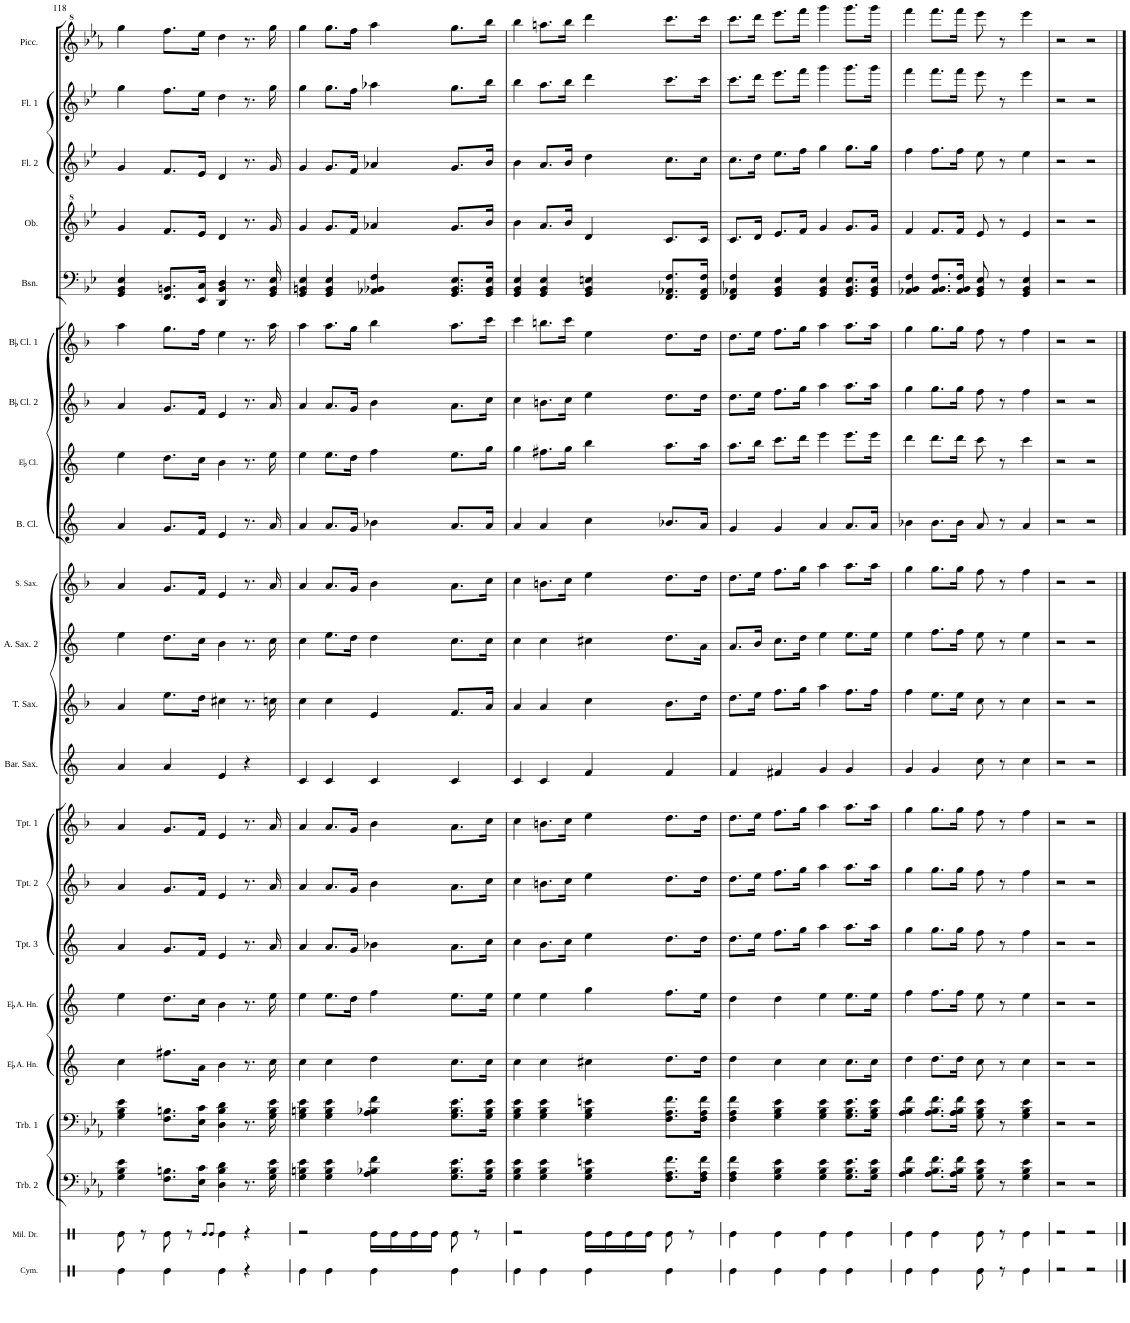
**kern	**kern	**kern	**kern	**kern	**kern	**kern	**kern	**kern	**kern	**kern	**kern	**kern	**kern	**kern	**kern	**kern	**kern	**kern	**kern	**kern	**kern
*part22	*part21	*part20	*part19	*part18	*part17	*part16	*part15	*part14	*part13	*part12	*part11	*part10	*part9	*part8	*part7	*part6	*part5	*part4	*part3	*part2	*part1
*staff22	*staff21	*staff20	*staff19	*staff18	*staff17	*staff16	*staff15	*staff14	*staff13	*staff12	*staff11	*staff10	*staff9	*staff8	*staff7	*staff6	*staff5	*staff4	*staff3	*staff2	*staff1
*I"Cymbal	*I"Military Drum	*I"Trombone 2	*I"Trombone 1	*I"EaccidentalFlat Alto Horn	*I"EaccidentalFlat Alto Horn	*I"BaccidentalFlat Trumpet 3	*I"BaccidentalFlat Trumpet 2	*I"BaccidentalFlat Trumpet 1	*I"Baritone Saxophone	*I"Tenor Saxophone	*I"Alto Saxophone 2	*I"Soprano Saxophone	*I"Bass Clarinet	*I"EaccidentalFlat Clarinet	*I"BaccidentalFlat Clarinet 2	*I"BaccidentalFlat Clarinet 1	*I"Bassoon	*I"Oboe	*I"Flute 2	*I"Flute 1	*I"Piccolo
*I'Cym.	*I'Mil. Dr.	*I'Trb. 2	*I'Trb. 1	*I'EaccidentalFlat A. Hn.	*I'EaccidentalFlat A. Hn.	*I'Tpt. 3	*I'Tpt. 2	*I'Tpt. 1	*I'Bar. Sax.	*I'T. Sax.	*I'A. Sax. 2	*I'S. Sax.	*I'B. Cl.	*I'EaccidentalFlat Cl.	*I'BaccidentalFlat Cl. 2	*I'BaccidentalFlat Cl. 1	*I'Bsn.	*I'Ob.	*I'Fl. 2	*I'Fl. 1	*I'Picc.
!!LO:PB:g=z
*clefX	*clefX	*clefF4	*clefF4	*clefG2	*clefG2	*clefG2	*clefG2	*clefG2	*clefG2	*clefG2	*clefG2	*clefG2	*clefG2	*clefG2	*clefG2	*clefG2	*clefF4	*clefG^2	*clefG2	*clefG2	*clefG^2
*	*	*	*	*Trd5c9	*Trd5c9	*Trd1c2	*Trd1c2	*Trd1c2	*Trd12c21	*Trd8c14	*Trd5c9	*Trd1c2	*Trd8c14	*Trd-2c-3	*Trd1c2	*Trd1c2	*	*	*	*	*Trd-7c-12
*k[]	*k[]	*k[b-e-a-]	*k[b-e-a-]	*k[]	*k[]	*k[]	*k[b-]	*k[b-]	*k[]	*k[b-]	*k[]	*k[b-]	*k[]	*k[]	*k[b-]	*k[b-]	*k[b-e-]	*k[b-e-]	*k[b-e-]	*k[b-e-]	*k[b-e-a-]
*M4/4	*M4/4	*M4/4	*M4/4	*M4/4	*M4/4	*M4/4	*M4/4	*M4/4	*M4/4	*M4/4	*M4/4	*M4/4	*M4/4	*M4/4	*M4/4	*M4/4	*M4/4	*M4/4	*M4/4	*M4/4	*M4/4
=118	=118	=118	=118	=118	=118	=118	=118	=118	=118	=118	=118	=118	=118	=118	=118	=118	=118	=118	=118	=118	=118
4Re\	8Re\	4G\ 4B-\ 4e-\	4G\ 4B-\ 4e-\	4cc\	4ee\	4a/	4a/	4a/	4a/	4a/	4ee\	4a/	4a/	4ee\	4a/	4aa\	4GG/ 4BB-/ 4E-/	4gg/	4g/	4gg\	4ggg\
.	8r	.	.	.	.	.	.	.	.	.	.	.	.	.	.	.	.	.	.	.	.
4Re\	8Re\	8.F\ 8.Bn\L	8.F\ 8.Bn\L	8.ff#X\L	8.dd\L	8.g/L	8.g/L	8.g/L	4a/	8.ee\L	8.dd\L	8.g/L	8.g/L	8.dd\L	8.g/L	8.gg\L	8.FF/ 8.BBn/L	8.ff/L	8.f/L	8.ff\L	8.fff\L
.	8r	.	.	.	.	.	.	.	.	.	.	.	.	.	.	.	.	.	.	.	.
.	.	16E-\ 16c\Jk	16E-\ 16c\Jk	16a\Jk	16cc\Jk	16f/Jk	16f/Jk	16f/Jk	.	16dd\Jk	16cc\Jk	16f/Jk	16f/Jk	16cc\Jk	16f/Jk	16ff\Jk	16EE-/ 16C/Jk	16ee-/Jk	16e-/Jk	16ee-\Jk	16eee-\Jk
.	8qRe/L	.	.	.	.	.	.	.	.	.	.	.	.	.	.	.	.	.	.	.	.
.	8qRe/J	.	.	.	.	.	.	.	.	.	.	.	.	.	.	.	.	.	.	.	.
4Re\	4Re\	4D\ 4B\ 4d\	4D\ 4B\ 4d\	4b\	4b\	4e/	4e/	4e/	4e/	4cc#X\	4b\	4e/	4e/	4b\	4e/	4ee\	4DD/ 4BB/ 4D/	4dd/	4d/	4dd\	4ddd\
4r	4r	8.r	8.r	8.r	8.r	8.r	8.r	8.r	4r	8.r	8.r	8.r	8.r	8.r	8.r	8.r	8.r	8.r	8.r	8.r	8.r
.	.	16G\ 16B\ 16e-\	16G\ 16B\ 16e-\	16cc\	16ee\	16a/	16a/	16a/	.	16ccn\	16cc\	16a/	16a/	16ee\	16a/	16aa\	16GG/ 16BB/ 16E-/	16gg/	16g/	16gg\	16ggg\
=119	=119	=119	=119	=119	=119	=119	=119	=119	=119	=119	=119	=119	=119	=119	=119	=119	=119	=119	=119	=119	=119
4Re\	2r	4G\ 4Bn\ 4e-\	4G\ 4Bn\ 4e-\	4cc\	4ee\	4a/	4a/	4a/	4c/	4cc\	4cc\	4a/	4a/	4ee\	4a/	4aa\	4GG/ 4BBn/ 4E-/	4gg/	4g/	4gg\	4ggg\
4Re\	.	4G\ 4B\ 4e-\	4G\ 4B\ 4e-\	4cc\	8.ee\L	8.a/L	8.a/L	8.a/L	4c/	4cc\	8.ee\L	8.a/L	8.a/L	8.ee\L	8.a/L	8.aa\L	4GG/ 4BB/ 4E-/	8.gg/L	8.g/L	8.gg\L	8.ggg\L
.	.	.	.	.	16dd\Jk	16g/Jk	16g/Jk	16g/Jk	.	.	16dd\Jk	16g/Jk	16g/Jk	16dd\Jk	16g/Jk	16gg\Jk	.	16ff/Jk	16f/Jk	16ff\Jk	16fff\Jk
4Re\	16Re\LL	4A-\ 4B-X\ 4f\	4A-\ 4B-X\ 4f\	4dd\	4ff\	4b-X\	4b-\	4b-\	4c/	4e/	4dd\	4b-\	4b-X\	4ff\	4b-\	4bb-\	4AA-X/ 4BB-X/ 4F/	4aa-X/	4a-X/	4aa-X\	4aaa-\
.	16Re\	.	.	.	.	.	.	.	.	.	.	.	.	.	.	.	.	.	.	.	.
.	16Re\	.	.	.	.	.	.	.	.	.	.	.	.	.	.	.	.	.	.	.	.
.	16Re\JJ	.	.	.	.	.	.	.	.	.	.	.	.	.	.	.	.	.	.	.	.
4Re\	8Re\	8.G\ 8.B-\ 8.e-\L	8.G\ 8.B-\ 8.e-\L	8.cc\L	8.ee\L	8.a\L	8.a\L	8.a\L	4c/	8.f/L	8.cc\L	8.a\L	8.a/L	8.ee\L	8.a\L	8.aa\L	8.GG/ 8.BB-/ 8.E-/L	8.gg/L	8.g/L	8.gg\L	8.ggg\L
.	8r	.	.	.	.	.	.	.	.	.	.	.	.	.	.	.	.	.	.	.	.
.	.	16G\ 16B-\ 16e-\Jk	16G\ 16B-\ 16e-\Jk	16cc\Jk	16ee\Jk	16cc\Jk	16cc\Jk	16cc\Jk	.	16a/Jk	16cc\Jk	16cc\Jk	16a/Jk	16gg\Jk	16cc\Jk	16ccc\Jk	16GG/ 16BB-/ 16E-/Jk	16bb-/Jk	16b-/Jk	16bb-\Jk	16bbb-\Jk
=120	=120	=120	=120	=120	=120	=120	=120	=120	=120	=120	=120	=120	=120	=120	=120	=120	=120	=120	=120	=120	=120
4Re\	2r	4G\ 4B-\ 4e-\	4G\ 4B-\ 4e-\	4cc\	4ee\	4cc\	4cc\	4cc\	4c/	4a/	4cc\	4cc\	4a/	4gg\	4cc\	4ccc\	4GG/ 4BB-/ 4E-/	4bb-\	4b-\	4bb-\	4bbb-\
4Re\	.	4G\ 4B-\ 4e-\	4G\ 4B-\ 4e-\	4cc\	4ee\	8.b\L	8.bn\L	8.bn\L	4c/	4a/	4cc\	8.bn\L	4a/	8.ff#X\L	8.bn\L	8.bbn\L	4GG/ 4BB-/ 4E-/	8.aa/L	8.a/L	8.aa\L	8.aaan\L
.	.	.	.	.	.	16cc\Jk	16cc\Jk	16cc\Jk	.	.	.	16cc\Jk	.	16gg\Jk	16cc\Jk	16ccc\Jk	.	16bb-/Jk	16b-/Jk	16bb-\Jk	16bbb-\Jk
4Re\	16Re\LL	4G\ 4B-\ 4en\	4G\ 4B-\ 4en\	4cc#X\	4gg\	4ee\	4ee\	4ee\	4f/	4cc\	4cc#X\	4ee\	4cc\	4bb\	4ee\	4ee\	4GG/ 4BB-/ 4En/	4dd/	4dd\	4ddd\	4dddd\
.	16Re\	.	.	.	.	.	.	.	.	.	.	.	.	.	.	.	.	.	.	.	.
.	16Re\	.	.	.	.	.	.	.	.	.	.	.	.	.	.	.	.	.	.	.	.
.	16Re\JJ	.	.	.	.	.	.	.	.	.	.	.	.	.	.	.	.	.	.	.	.
4Re\	8Re\	8.F\ 8.A-\ 8.f\L	8.F\ 8.A-\ 8.f\L	8.dd\L	8.ff\L	8.dd\L	8.dd\L	8.dd\L	4f/	8.b-\L	8.dd\L	8.dd\L	8.b-X/L	8.aa\L	8.dd\L	8.dd\L	8.FF/ 8.AA-X/ 8.F/L	8.cc/L	8.cc\L	8.ccc\L	8.cccc\L
.	8r	.	.	.	.	.	.	.	.	.	.	.	.	.	.	.	.	.	.	.	.
.	.	16F\ 16A-\ 16f\Jk	16F\ 16A-\ 16f\Jk	16dd\Jk	16ee\Jk	16dd\Jk	16dd\Jk	16dd\Jk	.	16dd\Jk	16a\Jk	16dd\Jk	16a/Jk	16aa\Jk	16dd\Jk	16dd\Jk	16FF/ 16AA-/ 16F/Jk	16cc/Jk	16cc\Jk	16ccc\Jk	16cccc\Jk
=121	=121	=121	=121	=121	=121	=121	=121	=121	=121	=121	=121	=121	=121	=121	=121	=121	=121	=121	=121	=121	=121
4Re\	4Re\	4F\ 4A-\ 4f\	4F\ 4A-\ 4f\	4dd\	4dd\	8.dd\L	8.dd\L	8.dd\L	4f/	8.dd\L	8.a/L	8.dd\L	4g/	8.aa\L	8.dd\L	8.dd\L	4FF/ 4AA-X/ 4F/	8.cc/L	8.cc\L	8.ccc\L	8.cccc\L
.	.	.	.	.	.	16ee\Jk	16ee\Jk	16ee\Jk	.	16ee\Jk	16b/Jk	16ee\Jk	.	16bb\Jk	16ee\Jk	16ee\Jk	.	16dd/Jk	16dd\Jk	16ddd\Jk	16dddd\Jk
4Re\	4Re\	4G\ 4B-\ 4e-\	4G\ 4B-\ 4e-\	4cc\	4dd\	8.ff\L	8.ff\L	8.ff\L	4f#X/	8.ff\L	8.cc\L	8.ff\L	4g/	8.ccc\L	8.ff\L	8.ff\L	4GG/ 4BB-/ 4E-/	8.ee-/L	8.ee-\L	8.eee-\L	8.eeee-\L
.	.	.	.	.	.	16gg\Jk	16gg\Jk	16gg\Jk	.	16gg\Jk	16dd\Jk	16gg\Jk	.	16ddd\Jk	16gg\Jk	16gg\Jk	.	16ff/Jk	16ff\Jk	16fff\Jk	16ffff\Jk
4Re\	4Re\	4G\ 4B-\ 4e-\	4G\ 4B-\ 4e-\	4cc\	4ee\	4aa\	4aa\	4aa\	4g/	4aa\	4ee\	4aa\	4a/	4eee\	4aa\	4aa\	4GG/ 4BB-/ 4E-/	4gg/	4gg\	4ggg\	4gggg\
4Re\	4Re\	8.G\ 8.B-\ 8.e-\L	8.G\ 8.B-\ 8.e-\L	8.cc\L	8.ee\L	8.aa\L	8.aa\L	8.aa\L	4g/	8.ff\L	8.ee\L	8.aa\L	8.a/L	8.eee\L	8.aa\L	8.aa\L	8.GG/ 8.BB-/ 8.E-/L	8.gg/L	8.gg\L	8.ggg\L	8.gggg\L
.	.	16G\ 16B-\ 16e-\Jk	16G\ 16B-\ 16e-\Jk	16cc\Jk	16ee\Jk	16aa\Jk	16aa\Jk	16aa\Jk	.	16ff\Jk	16ee\Jk	16aa\Jk	16a/Jk	16eee\Jk	16aa\Jk	16aa\Jk	16GG/ 16BB-/ 16E-/Jk	16gg/Jk	16gg\Jk	16ggg\Jk	16gggg\Jk
=122	=122	=122	=122	=122	=122	=122	=122	=122	=122	=122	=122	=122	=122	=122	=122	=122	=122	=122	=122	=122	=122
4Re\	4Re\	4A-\ 4B-\ 4f\	4A-\ 4B-\ 4f\	4dd\	4ff\	4gg\	4gg\	4gg\	4g/	4ff\	4ee\	4gg\	4b-X\	4ddd\	4gg\	4gg\	4AA-X/ 4BB-/ 4F/	4ff/	4ff\	4fff\	4ffff\
4Re\	4Re\	8.A-\ 8.B-\ 8.f\L	8.A-\ 8.B-\ 8.f\L	8.dd\L	8.ff\L	8.gg\L	8.gg\L	8.gg\L	4g/	8.ee\L	8.ff\L	8.gg\L	8.b-\L	8.ddd\L	8.gg\L	8.gg\L	8.AA-/ 8.BB-/ 8.F/L	8.ff/L	8.ff\L	8.fff\L	8.ffff\L
.	.	16A-\ 16B-\ 16f\Jk	16A-\ 16B-\ 16f\Jk	16dd\Jk	16ff\Jk	16gg\Jk	16gg\Jk	16gg\Jk	.	16ee\Jk	16ff\Jk	16gg\Jk	16b-\Jk	16ddd\Jk	16gg\Jk	16gg\Jk	16AA-/ 16BB-/ 16F/Jk	16ff/Jk	16ff\Jk	16fff\Jk	16ffff\Jk
8Re\	8Re\	8G\ 8B-\ 8e-\	8G\ 8B-\ 8e-\	8cc\	8ee\	8ff\	8ff\	8ff\	8cc\	8cc\	8ee\	8ff\	8a/	8ccc\	8ff\	8ff\	8GG/ 8BB-/ 8E-/	8ee-/	8ee-\	8eee-\	8eeee-\
8r	8r	8r	8r	8r	8r	8r	8r	8r	8r	8r	8r	8r	8r	8r	8r	8r	8r	8r	8r	8r	8r
4Re\	4Re\	4G\ 4B-\ 4e-\	4G\ 4B-\ 4e-\	4cc\	4ee\	4ff\	4ff\	4ff\	4cc\	4cc\	4ee\	4ff\	4a/	4ccc\	4ff\	4ff\	4GG/ 4BB-/ 4E-/	4ee-/	4ee-\	4eee-\	4eeee-\
=123	=123	=123	=123	=123	=123	=123	=123	=123	=123	=123	=123	=123	=123	=123	=123	=123	=123	=123	=123	=123	=123
2r	2r	2r	2r	2r	2r	2r	2r	2r	2r	2r	2r	2r	2r	2r	2r	2r	2r	2r	2r	2r	2r
2r	2r	2r	2r	2r	2r	2r	2r	2r	2r	2r	2r	2r	2r	2r	2r	2r	2r	2r	2r	2r	2r
==	==	==	==	==	==	==	==	==	==	==	==	==	==	==	==	==	==	==	==	==	==
*-	*-	*-	*-	*-	*-	*-	*-	*-	*-	*-	*-	*-	*-	*-	*-	*-	*-	*-	*-	*-	*-
